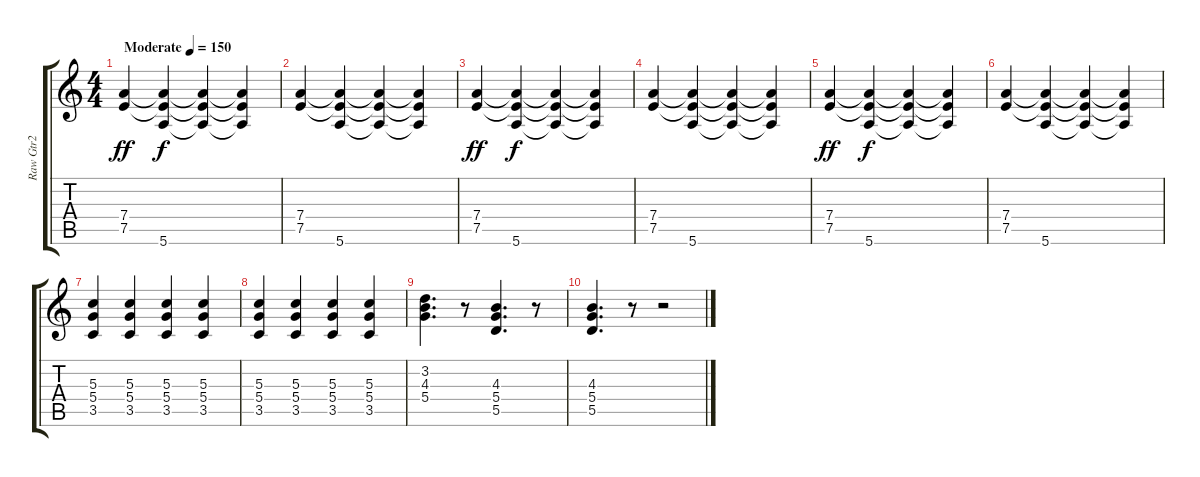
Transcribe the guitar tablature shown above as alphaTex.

\track ("Raw Gtr2" "Raw Gtr2") {instrument distortionguitar}
\staff {score tabs}
\tuning (E4 B3 G3 D3 A2 E2) {hide}
\ts (4 4)
\tempo (150 "Moderate")
\clef g2
\ks c
(7.4 7.5).4{dy ff instrument distortionguitar} (7.4{t} 7.5{t} 5.6).4{dy f} (7.4{t} 7.5{t} 5.6{t}).4 (7.4{t} 7.5{t} 5.6{t}).4 |
(7.4 7.5).4 (7.4{t} 7.5{t} 5.6).4 (7.4{t} 7.5{t} 5.6{t}).4 (7.4{t} 7.5{t} 5.6{t}).4 |
(7.4 7.5).4{dy ff} (7.4{t} 7.5{t} 5.6).4{dy f} (7.4{t} 7.5{t} 5.6{t}).4 (7.4{t} 7.5{t} 5.6{t}).4 |
(7.4 7.5).4 (7.4{t} 7.5{t} 5.6).4 (7.4{t} 7.5{t} 5.6{t}).4 (7.4{t} 7.5{t} 5.6{t}).4 |
(7.4 7.5).4{dy ff} (7.4{t} 7.5{t} 5.6).4{dy f} (7.4{t} 7.5{t} 5.6{t}).4 (7.4{t} 7.5{t} 5.6{t}).4 |
(7.4 7.5).4 (7.4{t} 7.5{t} 5.6).4 (7.4{t} 7.5{t} 5.6{t}).4 (7.4{t} 7.5{t} 5.6{t}).4 |
(5.3 5.4 3.5).4 (5.3 5.4 3.5).4 (5.3 5.4 3.5).4 (5.3 5.4 3.5).4 |
(5.3 5.4 3.5).4 (5.3 5.4 3.5).4 (5.3 5.4 3.5).4 (5.3 5.4 3.5).4 |
(3.2 4.3 5.4).4{d} r.8 (4.3 5.4 5.5).4{d} r.8 |
(4.3 5.4 5.5).4{d} r.8 r.2
